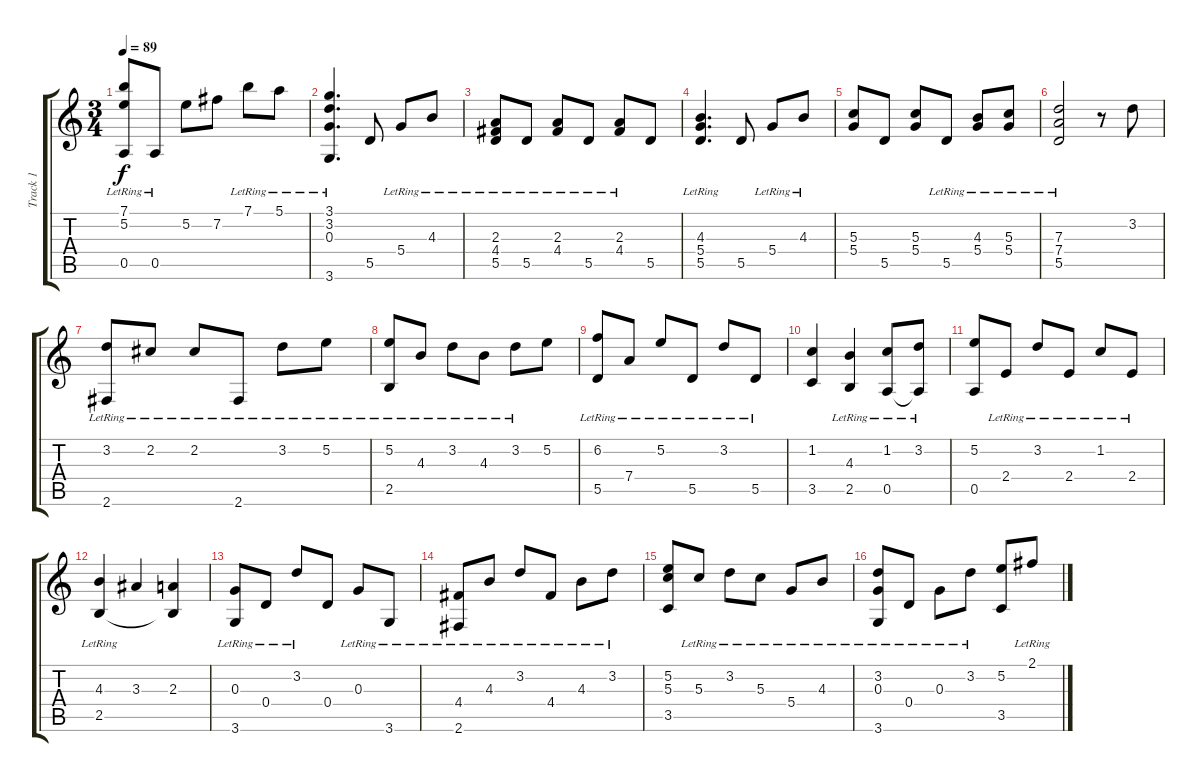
\track ("Track 1" "Track 1") {instrument acousticguitarnylon}
\staff {score tabs}
\tuning (E4 B3 G3 D3 A2 E2) {hide}
\ts (3 4)
\tempo 89
\clef g2
\ks c
(7.1{lr} 5.2{lr} 0.5{lr}).8{dy f} 0.5{lr}.8 5.2.8 7.2.8 7.1{lr}.8 5.1{lr}.8 |
(3.1{lr} 3.2{lr} 0.3{lr} 3.6{lr}).4{d} 5.5.8 5.4{lr}.8 4.3{lr}.8 |
(2.3{lr} 4.4{lr} 5.5{lr}).8 5.5{lr}.8 (2.3{lr} 4.4{lr}).8 5.5{lr}.8 (2.3{lr} 4.4{lr}).8 5.5.8 |
(4.3{lr} 5.4{lr} 5.5{lr}).4{d} 5.5.8 5.4{lr}.8 4.3{lr}.8 |
(5.3 5.4).8 5.5.8 (5.3 5.4).8 5.5{lr}.8 (4.3{lr} 5.4{lr}).8 (5.3{lr} 5.4{lr}).8 |
(7.3{lr} 7.4{lr} 5.5{lr}).2 r.8 3.2.8 |
(3.2{lr} 2.6{lr}).8 2.2{lr}.8 2.2{lr}.8 2.6{lr}.8 3.2{lr}.8 5.2{lr}.8 |
(5.2{lr} 2.5{lr}).8 4.3{lr}.8 3.2{lr}.8 4.3{lr}.8 3.2{lr}.8 5.2.8 |
(6.2{lr} 5.5{lr}).8 7.4{lr}.8 5.2{lr}.8 5.5{lr}.8 3.2{lr}.8 5.5{lr}.8 |
(1.2 3.5).4 (4.3{lr} 2.5{lr}).4 (1.2{lr} 0.5{lr}).8 (3.2{lr} 0.5{t}).8 |
(5.2 0.5).8 2.4{lr}.8 3.2{lr}.8 2.4{lr}.8 1.2{lr}.8 2.4{lr}.8 |
(4.3{lr} 2.5{lr}).4 3.3.4 (2.3 2.5{t}).4 |
(0.3{lr} 3.6{lr}).8 0.4{lr}.8 3.2{lr}.8 0.4.8 0.3{lr}.8 3.6{lr}.8 |
(4.4{lr} 2.6{lr}).8 4.3{lr}.8 3.2{lr}.8 4.4{lr}.8 4.3{lr}.8 3.2{lr}.8 |
(5.2 5.3 3.5).8 5.3{lr}.8 3.2{lr}.8 5.3{lr}.8 5.4{lr}.8 4.3{lr}.8 |
(3.2{lr} 0.3{lr} 3.6{lr}).8 0.4{lr}.8 0.3{lr}.8 3.2{lr}.8 (5.2 3.5).8 2.1{lr}.8
